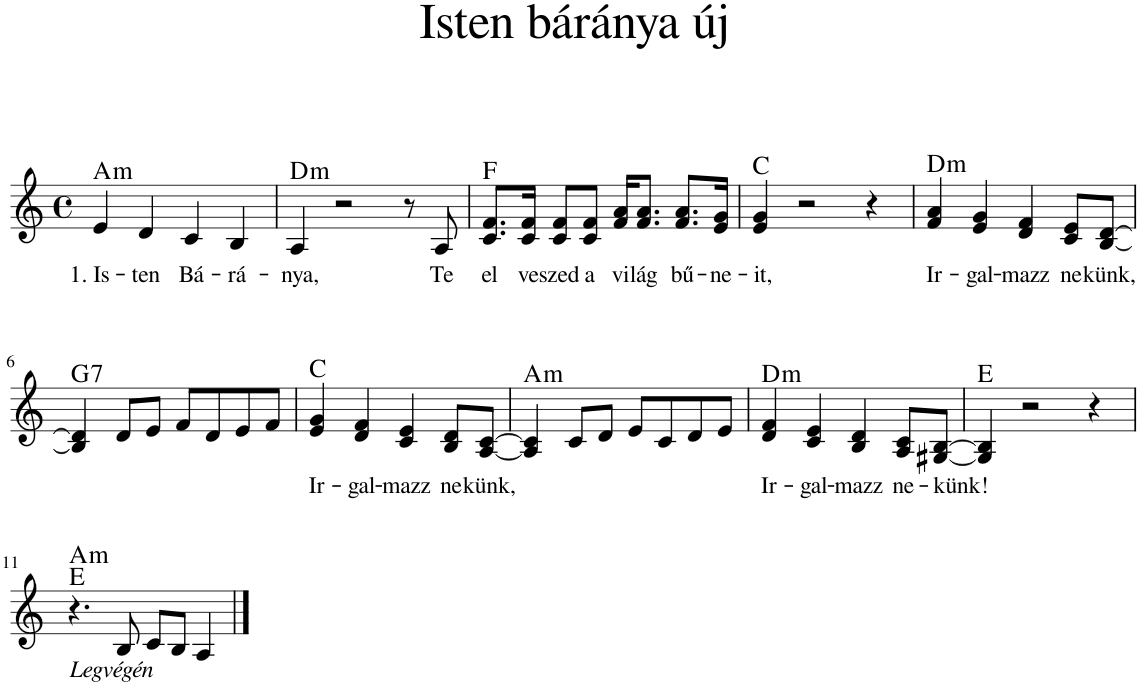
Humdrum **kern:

**kern	**text	**harte
*part1	*part1	*part1
*staff1	*staff1	*
*I"Piano	*	*
*I'Pno	*	*
*clefG2	*	*
*k[]	*	*
*M4/4	*	*
*met(c)	*	*
=1	=1	=1
!	!LO:LY:b	!LO:H:kt=m
4e/	1. Is-	A:min
!	!LO:LY:b	!
4d/	-ten	.
!	!LO:LY:b	!
4c/	Bá-	.
!	!LO:LY:b	!
4B/	-rá-	.
=2	=2	=2
!	!LO:LY:b	!LO:H:kt=m
4A/	-nya,	D:min
2r	.	.
8r	.	.
!	!LO:LY:b	!
8A/	Te	.
=3	=3	=3
!	!LO:LY:b	!
8.c/ 8.f/L	el	F:maj
!	!LO:LY:b	!
16c/ 16f/Jk	ve-	.
!	!LO:LY:b	!
8c/ 8f/L	-szed	.
!	!LO:LY:b	!
8c/ 8f/J	a	.
!	!LO:LY:b	!
16f/ 16a/KL	vi-	.
!	!LO:LY:b	!
8.f/ 8.a/J	-lág	.
!	!LO:LY:b	!
8.f/ 8.a/L	bű-	.
!	!LO:LY:b	!
16e/ 16g/Jk	-ne-	.
=4	=4	=4
!	!LO:LY:b	!
4e/ 4g/	-it,	C:maj
2r	.	.
4r	.	.
=5	=5	=5
!	!LO:LY:b	!LO:H:kt=m
4f/ 4a/	Ir-	D:min
!	!LO:LY:b	!
4e/ 4g/	-gal-	.
!	!LO:LY:b	!
4d/ 4f/	-mazz	.
!	!LO:LY:b	!
8c/ 8e/L	ne-	.
!	!LO:LY:b	!
[8B/ [8d/J	-künk,	.
!!LO:LB:g=z
=6	=6	=6
!	!	!LO:H:kt=7
4B/] 4d/]	.	G:7
8d/L	.	.
8e/J	.	.
8f/L	.	.
8d/	.	.
8e/	.	.
8f/J	.	.
=7	=7	=7
!	!LO:LY:b	!
4e/ 4g/	Ir-	C:maj
!	!LO:LY:b	!
4d/ 4f/	-gal-	.
!	!LO:LY:b	!
4c/ 4e/	-mazz	.
!	!LO:LY:b	!
8B/ 8d/L	ne-	.
!	!LO:LY:b	!
[8A/ [8c/J	-künk,	.
=8	=8	=8
!	!	!LO:H:kt=m
4A/] 4c/]	.	A:min
8c/L	.	.
8d/J	.	.
8e/L	.	.
8c/	.	.
8d/	.	.
8e/J	.	.
=9	=9	=9
!	!LO:LY:b	!LO:H:kt=m
4d/ 4f/	Ir-	D:min
!	!LO:LY:b	!
4c/ 4e/	-gal-	.
!	!LO:LY:b	!
4B/ 4d/	-mazz	.
!	!LO:LY:b	!
8A/ 8c/L	ne-	.
!	!LO:LY:b	!
[8G#X/ [8B/J	-künk!-	.
=10	=10	=10
4G#/] 4B/]	.	E:maj
2r	.	.
4r	.	.
!!LO:LB:g=z
=11	=11	=11
!LO:TX:b:i:t=Legvégén	!	!LO:H:n=2:kt=m
4.r	.	E:maj A:min
8B/	.	.
8c/L	.	.
8B/J	.	.
4A/	.	.
==	==	==
*-	*-	*-
